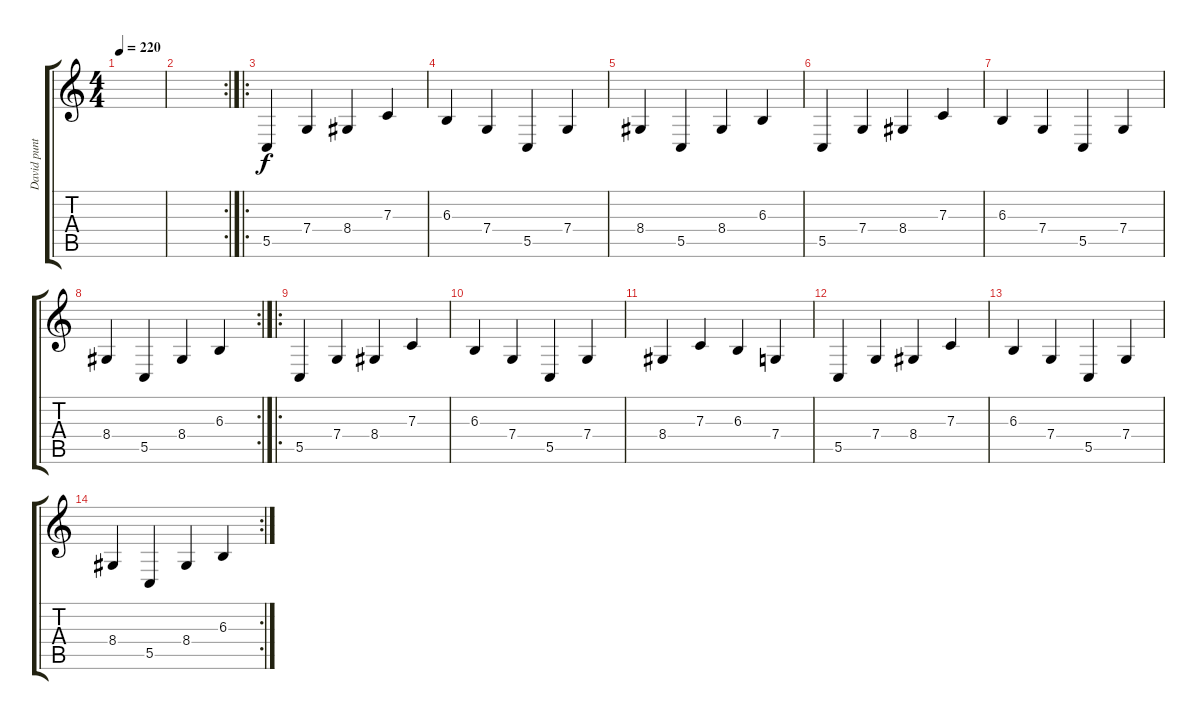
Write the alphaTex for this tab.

\track ("David punteo" "David punt") {instrument sitar}
\staff {score tabs}
\tuning (D4 A3 F3 C3 G2 C2) {hide}
\ts (4 4)
\tempo 220
\clef g2
\ks c
|
\rc 2
|
\ro
5.5.4 7.4.4 8.4.4 7.3.4 |
6.3.4 7.4.4 5.5.4 7.4.4 |
8.4.4 5.5.4 8.4.4 6.3.4 |
5.5.4 7.4.4 8.4.4 7.3.4 |
6.3.4 7.4.4 5.5.4 7.4.4 |
\rc 2
8.4.4 5.5.4 8.4.4 6.3.4 |
\ro
5.5.4 7.4.4 8.4.4 7.3.4 |
6.3.4 7.4.4 5.5.4 7.4.4 |
8.4.4 7.3.4 6.3.4 7.4.4 |
5.5.4 7.4.4 8.4.4 7.3.4 |
6.3.4 7.4.4 5.5.4 7.4.4 |
\rc 2
8.4.4 5.5.4 8.4.4 6.3.4
